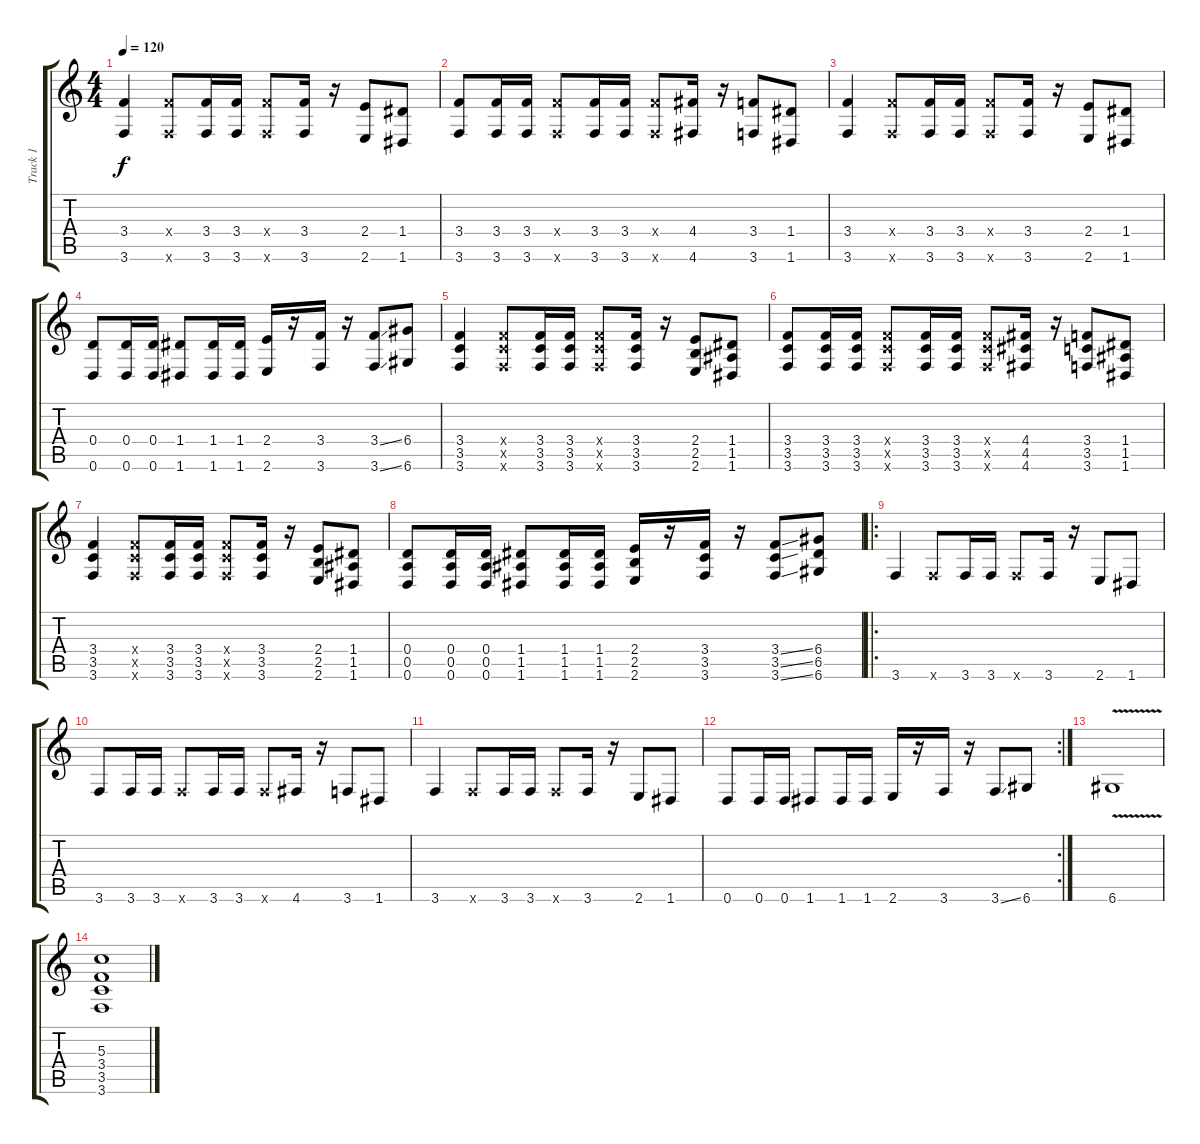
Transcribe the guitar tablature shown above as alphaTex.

\track ("Track 1" "Track 1") {instrument acousticguitarsteel}
\staff {score tabs}
\tuning (E4 B3 G3 D3 A2 D2) {hide}
\ts (4 4)
\tempo 120
\clef g2
\ks c
(3.4 3.6).4{dy f} (3.4{x} 3.6{x}).8 (3.4 3.6).16 (3.4 3.6).16 (3.4{x} 3.6{x}).8 (3.4 3.6).16 r.16 (2.4 2.6).8 (1.4 1.6).8 |
(3.4 3.6).8 (3.4 3.6).16 (3.4 3.6).16 (3.4{x} 3.6{x}).8 (3.4 3.6).16 (3.4 3.6).16 (3.4{x} 3.6{x}).8 (4.4 4.6).16 r.16 (3.4 3.6).8 (1.4 1.6).8 |
(3.4 3.6).4 (3.4{x} 3.6{x}).8 (3.4 3.6).16 (3.4 3.6).16 (3.4{x} 3.6{x}).8 (3.4 3.6).16 r.16 (2.4 2.6).8 (1.4 1.6).8 |
(0.4 0.6).8 (0.4 0.6).16 (0.4 0.6).16 (1.4 1.6).8 (1.4 1.6).16 (1.4 1.6).16 (2.4 2.6).16 r.16 (3.4 3.6).16 r.16 (3.4{ss} 3.6{ss}).8 (6.4 6.6).8 |
(3.4 3.5 3.6).4 (3.4{x} 3.5{x} 3.6{x}).8 (3.4 3.5 3.6).16 (3.4 3.5 3.6).16 (3.4{x} 3.5{x} 3.6{x}).8 (3.4 3.5 3.6).16 r.16 (2.4 2.5 2.6).8 (1.4 1.5 1.6).8 |
(3.4 3.5 3.6).8 (3.4 3.5 3.6).16 (3.4 3.5 3.6).16 (3.4{x} 3.5{x} 3.6{x}).8 (3.4 3.5 3.6).16 (3.4 3.5 3.6).16 (3.4{x} 3.5{x} 3.6{x}).8 (4.4 4.5 4.6).16 r.16 (3.4 3.5 3.6).8 (1.4 1.5 1.6).8 |
(3.4 3.5 3.6).4 (3.4{x} 3.5{x} 3.6{x}).8 (3.4 3.5 3.6).16 (3.4 3.5 3.6).16 (3.4{x} 3.5{x} 3.6{x}).8 (3.4 3.5 3.6).16 r.16 (2.4 2.5 2.6).8 (1.4 1.5 1.6).8 |
(0.4 0.5 0.6).8 (0.4 0.5 0.6).16 (0.4 0.5 0.6).16 (1.4 1.5 1.6).8 (1.4 1.5 1.6).16 (1.4 1.5 1.6).16 (2.4 2.5 2.6).16 r.16 (3.4 3.5 3.6).16 r.16 (3.4{ss} 3.5{ss} 3.6{ss}).8 (6.4 6.5 6.6).8 |
\ro
3.6.4 3.6{x}.8 3.6.16 3.6.16 3.6{x}.8 3.6.16 r.16 2.6.8 1.6.8 |
3.6.8 3.6.16 3.6.16 3.6{x}.8 3.6.16 3.6.16 3.6{x}.8 4.6.16 r.16 3.6.8 1.6.8 |
3.6.4 3.6{x}.8 3.6.16 3.6.16 3.6{x}.8 3.6.16 r.16 2.6.8 1.6.8 |
\rc 2
0.6.8 0.6.16 0.6.16 1.6.8 1.6.16 1.6.16 2.6.16 r.16 3.6.16 r.16 3.6{ss}.8 6.6.8 |
6.6{v}.1 |
(5.3 3.4 3.5 3.6).1
